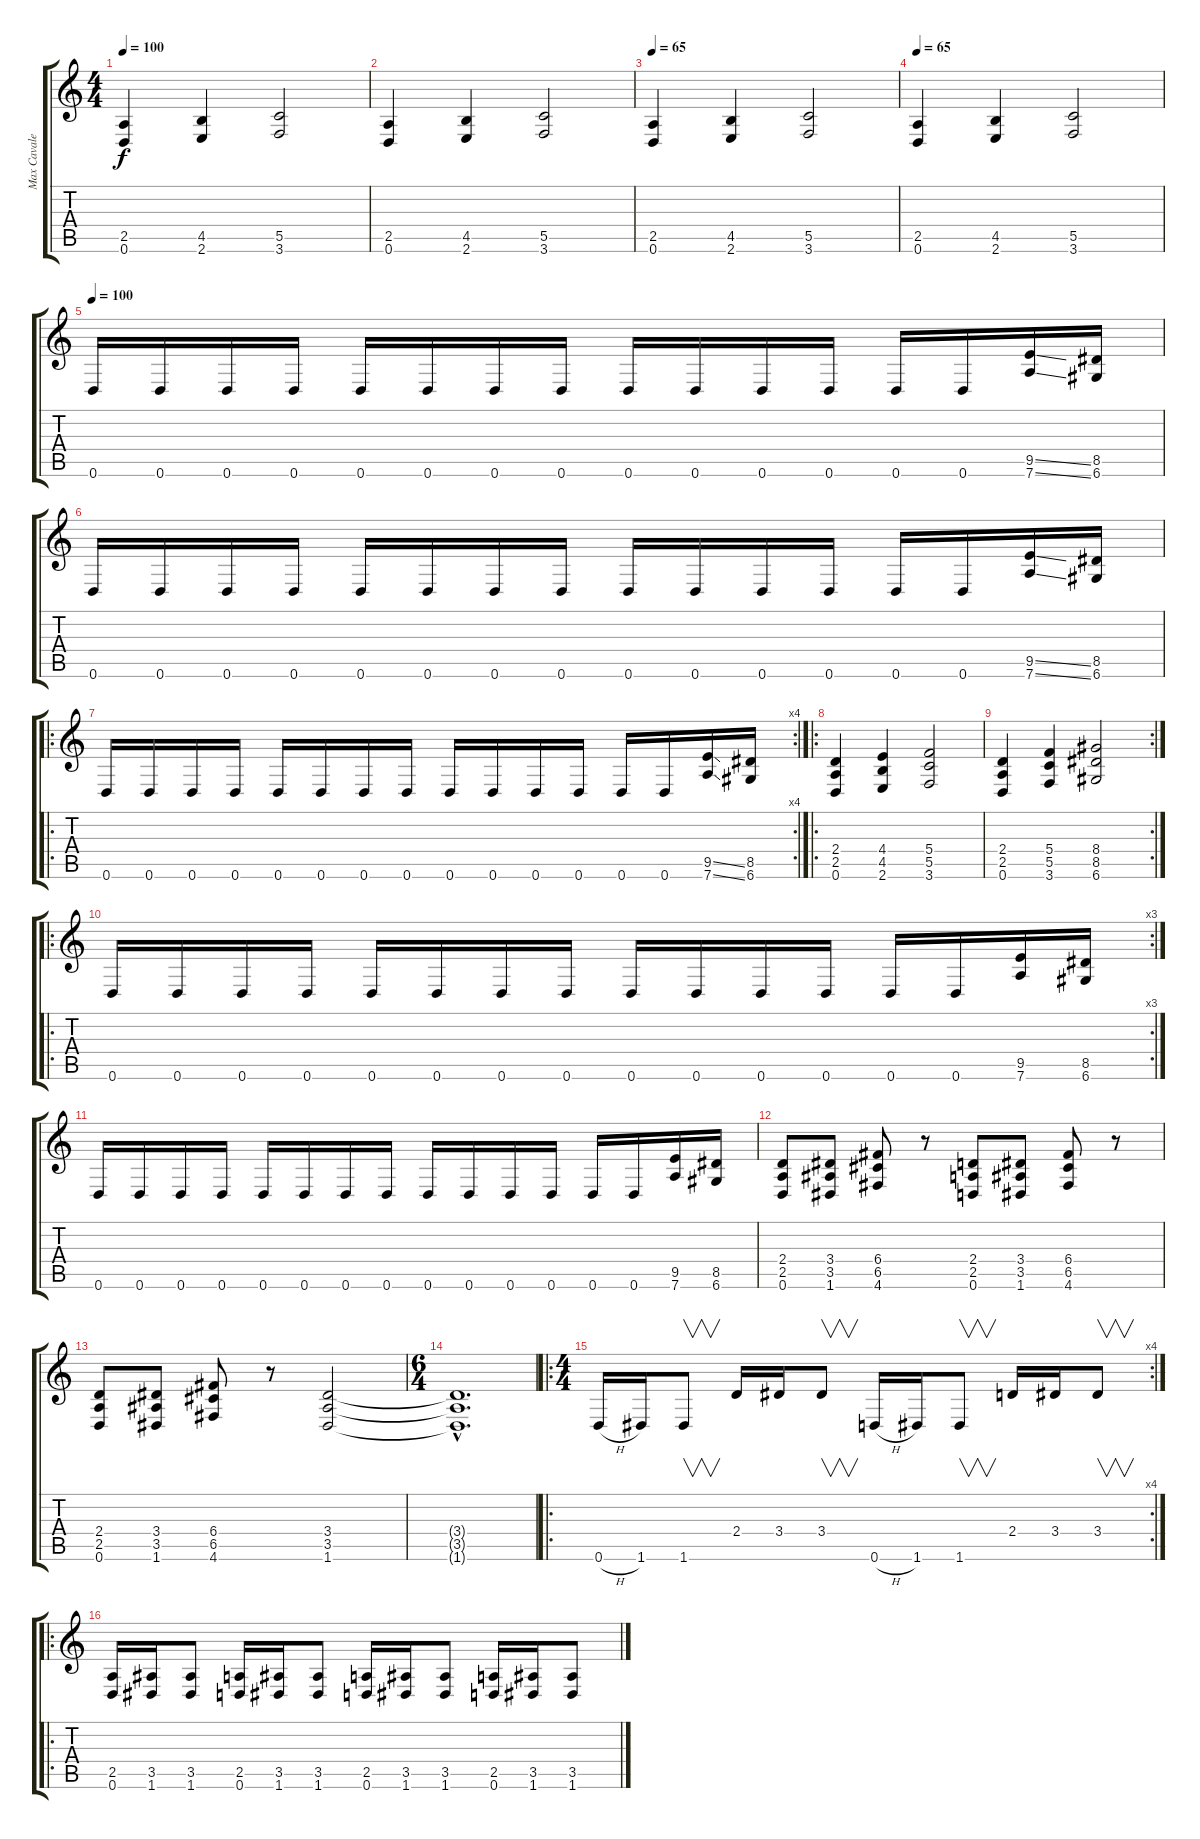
\track ("Max Cavalera" "Max Cavale") {instrument distortionguitar}
\staff {score tabs}
\tuning (D4 A3 F3 C3 G2 D2) {hide}
\ts (4 4)
\tempo 100
\tempo 55
\tempo 100
\clef g2
\ks c
(2.5 0.6).4{dy f instrument distortionguitar} (4.5 2.6).4 (5.5 3.6).2 |
(2.5 0.6).4 (4.5 2.6).4 (5.5 3.6).2 |
\tempo 65
(2.5 0.6).4 (4.5 2.6).4 (5.5 3.6).2 |
\tempo 65
(2.5 0.6).4 (4.5 2.6).4 (5.5 3.6).2 |
\tempo 100
0.6.16 0.6.16 0.6.16 0.6.16 0.6.16 0.6.16 0.6.16 0.6.16 0.6.16 0.6.16 0.6.16 0.6.16 0.6.16 0.6.16 (9.5{ss} 7.6{ss}).16 (8.5 6.6).16 |
0.6.16 0.6.16 0.6.16 0.6.16 0.6.16 0.6.16 0.6.16 0.6.16 0.6.16 0.6.16 0.6.16 0.6.16 0.6.16 0.6.16 (9.5{ss} 7.6{ss}).16 (8.5 6.6).16 |
\ro
\rc 4
0.6.16 0.6.16 0.6.16 0.6.16 0.6.16 0.6.16 0.6.16 0.6.16 0.6.16 0.6.16 0.6.16 0.6.16 0.6.16 0.6.16 (9.5{ss} 7.6{ss}).16 (8.5 6.6).16 |
\ro
(2.4 2.5 0.6).4 (4.4 4.5 2.6).4 (5.4 5.5 3.6).2 |
\rc 2
(2.4 2.5 0.6).4 (5.4 5.5 3.6).4 (8.4 8.5 6.6).2 |
\ro
\rc 3
0.6.16 0.6.16 0.6.16 0.6.16 0.6.16 0.6.16 0.6.16 0.6.16 0.6.16 0.6.16 0.6.16 0.6.16 0.6.16 0.6.16 (9.5 7.6).16 (8.5 6.6).16 |
0.6.16 0.6.16 0.6.16 0.6.16 0.6.16 0.6.16 0.6.16 0.6.16 0.6.16 0.6.16 0.6.16 0.6.16 0.6.16 0.6.16 (9.5 7.6).16 (8.5 6.6).16 |
(2.4 2.5 0.6).8 (3.4 3.5 1.6).8 (6.4 6.5 4.6).8 r.8 (2.4 2.5 0.6).8 (3.4 3.5 1.6).8 (6.4 6.5 4.6).8 r.8 |
(2.4 2.5 0.6).8 (3.4 3.5 1.6).8 (6.4 6.5 4.6).8 r.8 (3.4 3.5 1.6).2 |
\ts (6 4)
(3.4{hac t} 3.5{hac t} 1.6{hac t}).1{d} |
\ro
\rc 4
\ts (4 4)
0.6{h}.16 1.6.16 1.6.8{v} 2.4.16 3.4.16 3.4.8{v} 0.6{h}.16 1.6.16 1.6.8{v} 2.4.16 3.4.16 3.4.8{v} |
\ro
(2.5 0.6).16 (3.5 1.6).16 (3.5 1.6).8 (2.5 0.6).16 (3.5 1.6).16 (3.5 1.6).8 (2.5 0.6).16 (3.5 1.6).16 (3.5 1.6).8 (2.5 0.6).16 (3.5 1.6).16 (3.5 1.6).8
